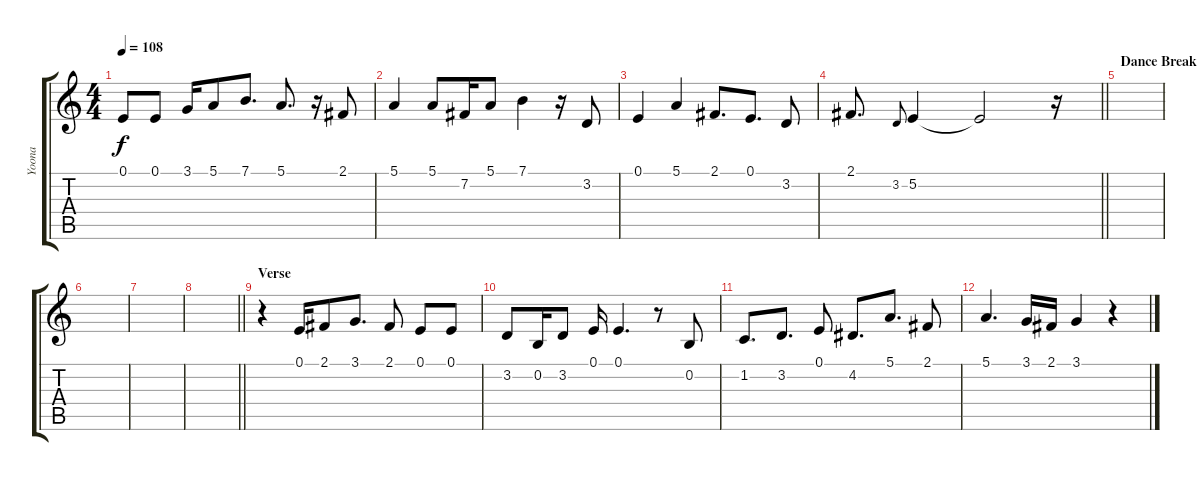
\track ("Yoona" "Yoona") {instrument altosax}
\staff {score tabs}
\tuning (E4 B3 G3 D3 A2 E2) {hide}
\ts (4 4)
\tempo 108
\clef g2
\ks c
0.1.8{dy f} 0.1.8 3.1.16 5.1.8 7.1.8{d} 5.1.8{d} r.16 2.1.8 |
5.1.4 5.1.8 7.2.16 5.1.8 7.1.4 r.16 3.2.8 |
0.1.4 5.1.4 2.1.8{d} 0.1.8{d} 3.2.8 |
\barLineRight lightlight
2.1.8{d} 3.2.8{gr onbeat} 5.2.4 5.2{t}.2 r.16 |
\section ("" "Dance Break")
|
|
|
\barLineRight lightlight
|
\section ("" "Verse")
r.4{volume 13} 0.1.16 2.1.8 3.1.8{d} 2.1.8 0.1.8 0.1.8 |
3.2.8 0.2.16 3.2.8 0.1.16 0.1.4{d} r.8 0.2.8 |
1.2.8{d} 3.2.8{d} 0.1.8 4.2.8{d} 5.1.8{d} 2.1.8 |
5.1.4{d} 3.1.16 2.1.16 3.1.4 r.4
